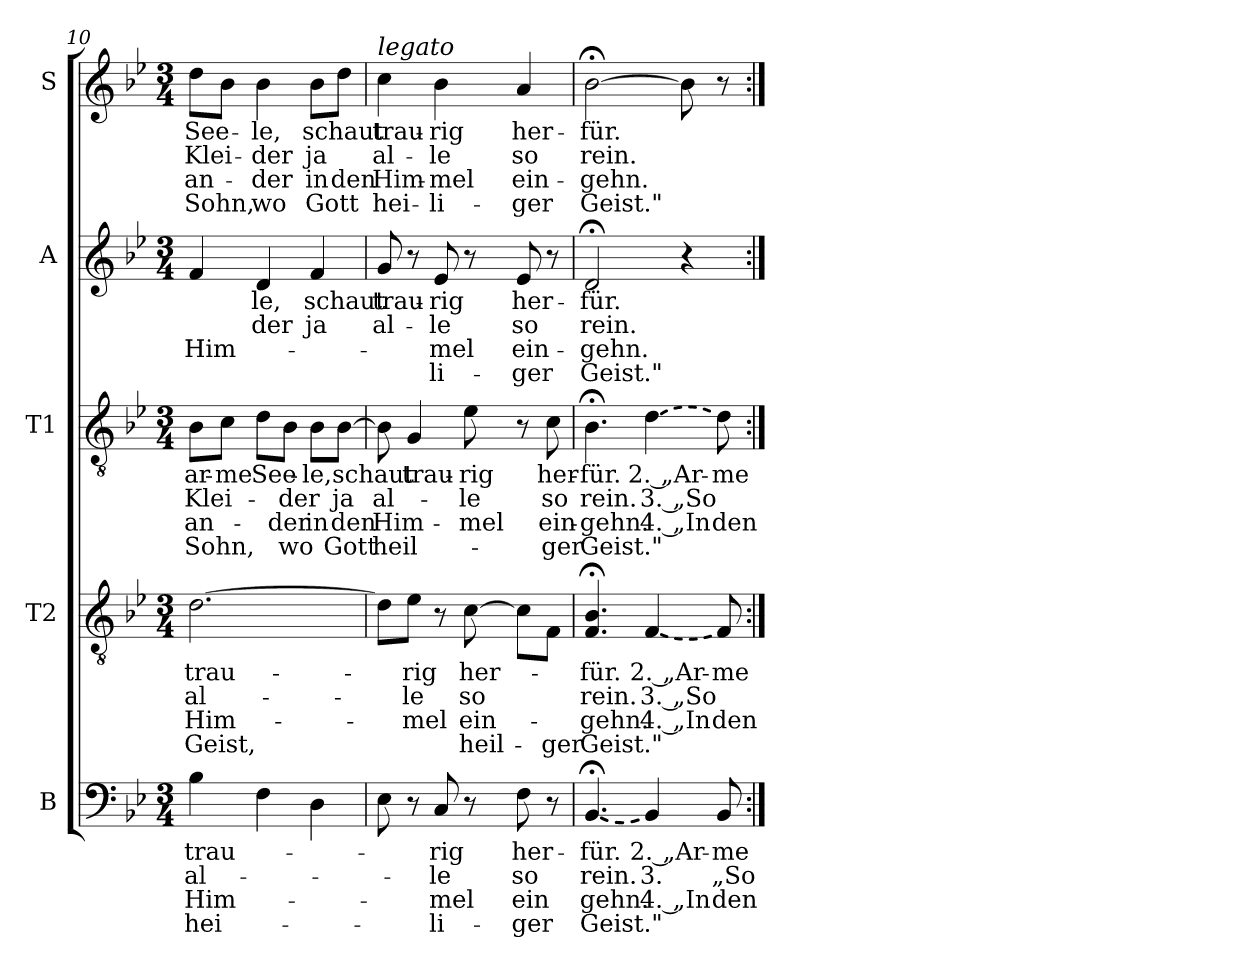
**kern	**text	**text	**text	**text	**kern	**text	**text	**text	**text	**kern	**text	**text	**text	**text	**kern	**text	**text	**text	**text	**kern	**text	**text	**text	**text
*part5	*part5	*part5	*part5	*part5	*part4	*part4	*part4	*part4	*part4	*part3	*part3	*part3	*part3	*part3	*part2	*part2	*part2	*part2	*part2	*part1	*part1	*part1	*part1	*part1
*staff5	*staff5	*staff5	*staff5	*staff5	*staff4	*staff4	*staff4	*staff4	*staff4	*staff3	*staff3	*staff3	*staff3	*staff3	*staff2	*staff2	*staff2	*staff2	*staff2	*staff1	*staff1	*staff1	*staff1	*staff1
*I"B	*	*	*	*	*I"T2	*	*	*	*	*I"T1	*	*	*	*	*I"A	*	*	*	*	*I"S	*	*	*	*
!!LO:LB:g=z
*clefF4	*	*	*	*	*clefGv2	*	*	*	*	*clefGv2	*	*	*	*	*clefG2	*	*	*	*	*clefG2	*	*	*	*
*k[b-e-]	*	*	*	*	*k[b-e-]	*	*	*	*	*k[b-e-]	*	*	*	*	*k[b-e-]	*	*	*	*	*k[b-e-]	*	*	*	*
*M3/4	*	*	*	*	*M3/4	*	*	*	*	*M3/4	*	*	*	*	*M3/4	*	*	*	*	*M3/4	*	*	*	*
=10	=10	=10	=10	=10	=10	=10	=10	=10	=10	=10	=10	=10	=10	=10	=10	=10	=10	=10	=10	=10	=10	=10	=10	=10
!	!LO:LY:b	!LO:LY:b	!LO:LY:b	!LO:LY:b	!	!LO:LY:b	!LO:LY:b	!LO:LY:b	!LO:LY:b	!	!LO:LY:b	!LO:LY:b	!LO:LY:b	!LO:LY:b	!	!	!	!LO:LY:b	!	!	!LO:LY:b	!LO:LY:b	!LO:LY:b	!LO:LY:b
4B-\	trau-	al-	Him-	hei-	[2.d\	trau-	al-	Him-	Geist,	8B-\L	ar-	Klei-	-an-	Sohn,	4f/	.	.	Him-	.	8dd\L	See-	Klei-	-an-	Sohn,
!	!	!	!	!	!	!	!	!	!	!	!LO:LY:b	!	!	!	!	!	!	!	!	!	!	!	!	!
.	.	.	.	.	.	.	.	.	.	8c\J	-me	.	.	.	.	.	.	.	.	8b-\J	.	.	.	.
!	!	!	!	!	!	!	!	!	!	!	!LO:LY:b	!	!	!	!	!LO:LY:b	!LO:LY:b	!	!	!	!LO:LY:b	!LO:LY:b	!LO:LY:b	!LO:LY:b
4F\	.	.	.	.	.	.	.	.	.	8d\L	See-	.	.	.	4d/	-le,	-der	.	.	4b-\	le,	-der	-der	wo
!	!	!	!	!	!	!	!	!	!	!	!	!LO:LY:b	!LO:LY:b	!LO:LY:b	!	!	!	!	!	!	!	!	!	!
.	.	.	.	.	.	.	.	.	.	8B-\J	.	-der	-der	wo	.	.	.	.	.	.	.	.	.	.
!	!	!	!	!	!	!	!	!	!	!	!LO:LY:b	!	!LO:LY:b	!	!	!LO:LY:b	!LO:LY:b	!	!	!	!LO:LY:b	!LO:LY:b	!LO:LY:b	!LO:LY:b
4D\	.	.	.	.	.	.	.	.	.	8B-\L	-le,	.	in	.	4f/	schaut	ja	.	.	8b-\L	schaut	ja	in	Gott
!	!	!	!	!	!	!	!	!	!	!	!LO:LY:b	!LO:LY:b	!LO:LY:b	!LO:LY:b	!	!	!	!	!	!	!	!	!LO:LY:b	!
.	.	.	.	.	.	.	.	.	.	[8B-\J	schaut	ja	den	Gott	.	.	.	.	.	8dd\J	.	.	den	.
=11	=11	=11	=11	=11	=11	=11	=11	=11	=11	=11	=11	=11	=11	=11	=11	=11	=11	=11	=11	=11	=11	=11	=11	=11
!	!	!	!	!	!	!	!	!	!	!	!	!	!	!	!	!	!	!	!	!LO:TX:a:i:t=legato	!	!	!	!
!	!	!	!	!	!	!	!	!	!	!	!	!LO:LY:b	!LO:LY:b	!LO:LY:b	!	!LO:LY:b	!LO:LY:b	!	!	!	!LO:LY:b	!LO:LY:b	!LO:LY:b	!LO:LY:b
8E-\	.	.	.	.	8d\L]	.	.	.	.	8B-\]	.	al-	Him-	heil-	8g/	trau-	al-	.	.	4cc\	trau-	al-	Him-	hei-
!	!	!	!	!	!	!LO:LY:b	!LO:LY:b	!LO:LY:b	!	!	!LO:LY:b	!	!	!	!	!	!	!	!	!	!	!	!	!
8r	.	.	.	.	8e-\J	-rig	-le	mel	.	4G/	trau-	.	.	.	8r	.	.	.	.	.	.	.	.	.
!	!LO:LY:b	!LO:LY:b	!LO:LY:b	!LO:LY:b	!	!	!	!	!	!	!	!	!	!	!	!LO:LY:b	!LO:LY:b	!LO:LY:b	!LO:LY:b	!	!LO:LY:b	!LO:LY:b	!LO:LY:b	!LO:LY:b
8C/	-rig	-le	-mel	-li-	8r	.	.	.	.	.	.	.	.	.	8e-/	-rig	-le	-mel	-li-	4b-\	rig	-le	-mel	-li-
!	!	!	!	!	!	!LO:LY:b	!LO:LY:b	!LO:LY:b	!LO:LY:b	!	!LO:LY:b	!LO:LY:b	!LO:LY:b	!	!	!	!	!	!	!	!	!	!	!
8r	.	.	.	.	[8c\	her-	so	ein-	heil-	8e-\	-rig	-le	-mel	.	8r	.	.	.	.	.	.	.	.	.
!	!LO:LY:b	!LO:LY:b	!LO:LY:b	!LO:LY:b	!	!	!	!	!	!	!	!	!	!	!	!LO:LY:b	!LO:LY:b	!LO:LY:b	!LO:LY:b	!	!LO:LY:b	!LO:LY:b	!LO:LY:b	!LO:LY:b
8F\	her-	so	ein	-ger	8c\L]	.	.	.	.	8r	.	.	.	.	8e-/	her-	so	ein-	-ger	4a/	her-	so	ein-	-ger
!	!	!	!	!	!	!	!	!	!LO:LY:b	!	!LO:LY:b	!LO:LY:b	!LO:LY:b	!LO:LY:b	!	!	!	!	!	!	!	!	!	!
8r	.	.	.	.	8F\J	.	.	.	-ger	8c\	her-	so	ein-	-ger	8r	.	.	.	.	.	.	.	.	.
=12	=12	=12	=12	=12	=12	=12	=12	=12	=12	=12	=12	=12	=12	=12	=12	=12	=12	=12	=12	=12	=12	=12	=12	=12
!LO:T:dash	!LO:LY:b	!LO:LY:b	!LO:LY:b	!LO:LY:b	!	!LO:LY:b	!LO:LY:b	!LO:LY:b	!LO:LY:b	!	!LO:LY:b	!LO:LY:b	!LO:LY:b	!LO:LY:b	!	!LO:LY:b	!LO:LY:b	!LO:LY:b	!LO:LY:b	!	!LO:LY:b	!LO:LY:b	!LO:LY:b	!LO:LY:b
[4.BB-;</	-für.	rein.	gehn.	Geist."	4.F/;< 4.B-/;<	-für.	rein.	-gehn.	Geist."	4.B-;<\	-für.	rein.	-gehn.	Geist."	2d;</	-für.	rein.	gehn.	Geist."	[2b-;<\	für.	rein.	-gehn.	Geist."
!	!LO:LY:b	!LO:LY:b	!LO:LY:b	!	!LO:T:dash	!LO:LY:b	!LO:LY:b	!LO:LY:b	!	!LO:T:dash	!LO:LY:b	!LO:LY:b	!LO:LY:b	!	!	!	!	!	!	!	!	!	!	!
4BB-/]	2. „Ar-	3.	4. „In	.	[4F/	2. „Ar-	3. „So	4. „In	.	[4d\	2. „Ar-	3. „So	4. „In	.	.	.	.	.	.	.	.	.	.	.
.	.	.	.	.	.	.	.	.	.	.	.	.	.	.	4r	.	.	.	.	8b-\]	.	.	.	.
!	!LO:LY:b	!LO:LY:b	!LO:LY:b	!	!	!LO:LY:b	!	!LO:LY:b	!	!	!LO:LY:b	!	!LO:LY:b	!	!	!	!	!	!	!	!	!	!	!
8BB-/	-me	„So	den	.	8F/]	-me	.	den	.	8d\]	me	.	den	.	.	.	.	.	.	8r	.	.	.	.
=:|!	=:|!	=:|!	=:|!	=:|!	=:|!	=:|!	=:|!	=:|!	=:|!	=:|!	=:|!	=:|!	=:|!	=:|!	=:|!	=:|!	=:|!	=:|!	=:|!	=:|!	=:|!	=:|!	=:|!	=:|!
*-	*-	*-	*-	*-	*-	*-	*-	*-	*-	*-	*-	*-	*-	*-	*-	*-	*-	*-	*-	*-	*-	*-	*-	*-
